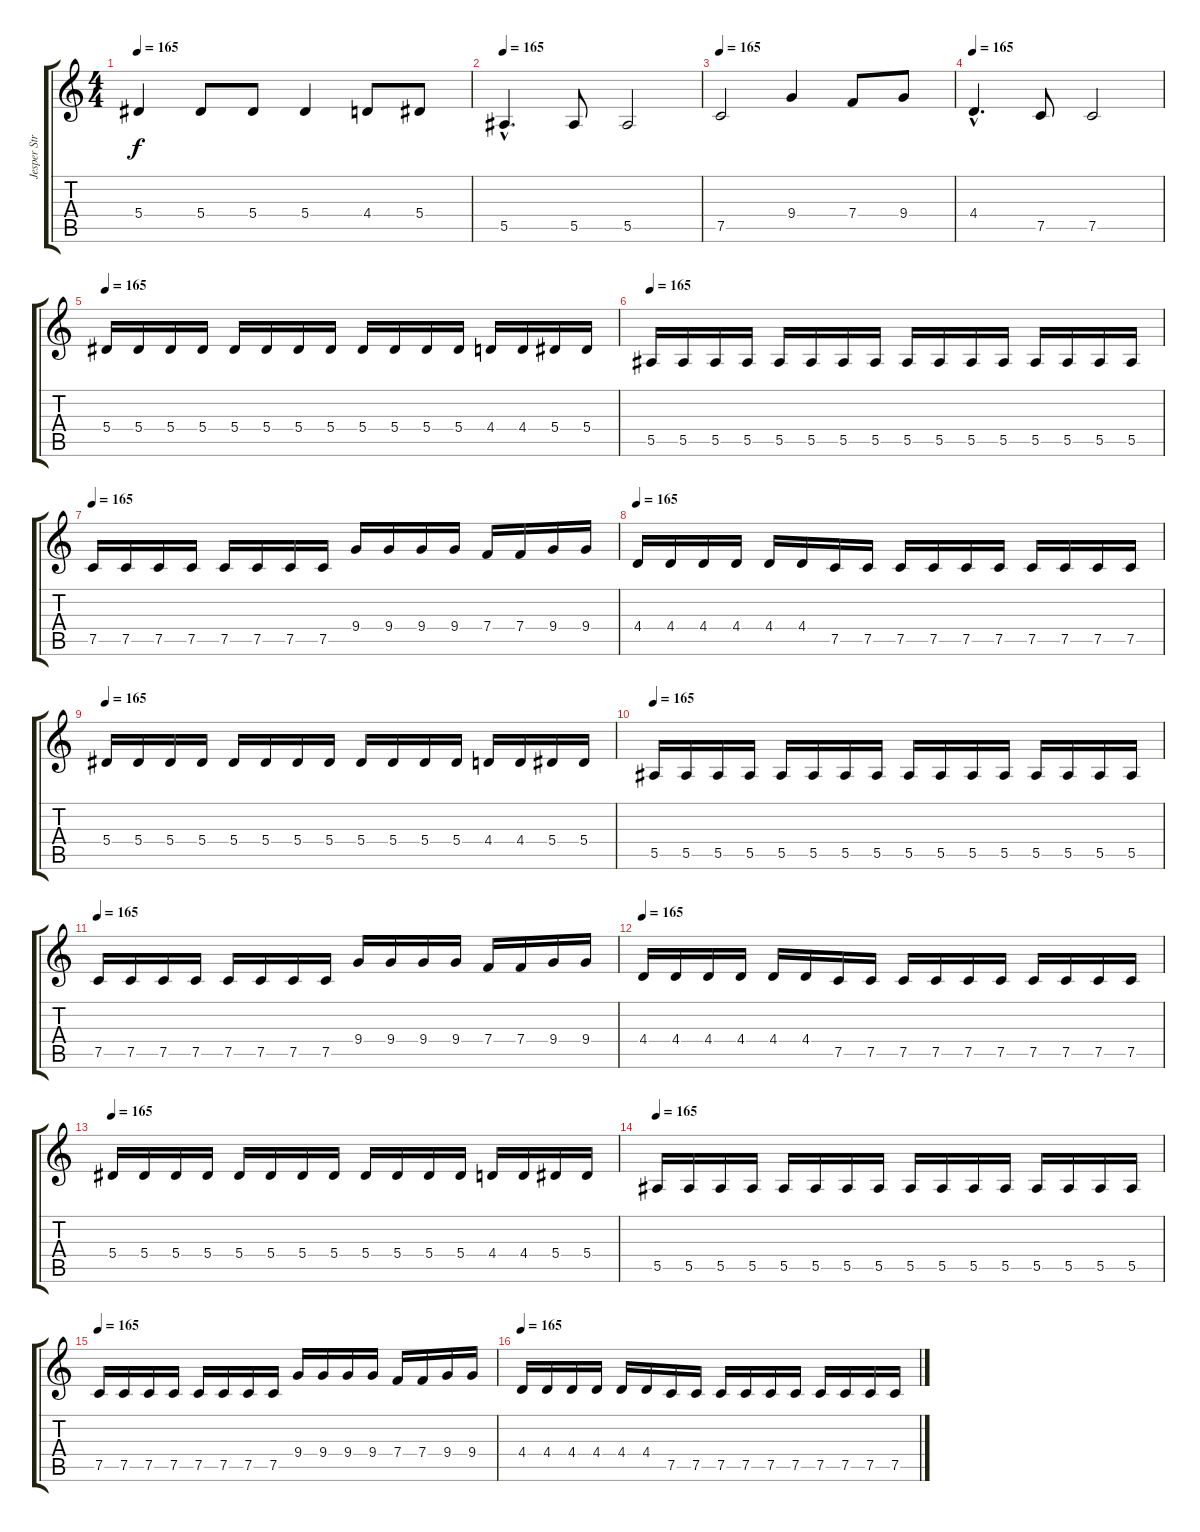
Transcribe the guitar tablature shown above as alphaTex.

\track ("Jesper Stromblad" "Jesper Str") {instrument overdrivenguitar}
\staff {score tabs}
\tuning (C4 G3 Eb3 Bb2 F2 C2) {hide}
\ts (4 4)
\tempo 165
\clef g2
\ks c
5.4.4{dy f} 5.4.8 5.4.8 5.4.4 4.4.8 5.4.8 |
\tempo 165
5.5{hac}.4{d} 5.5.8 5.5.2 |
\tempo 165
7.5.2 9.4.4 7.4.8 9.4.8 |
\tempo 165
4.4{hac}.4{d} 7.5.8 7.5.2 |
\tempo 165
5.4.16 5.4.16 5.4.16 5.4.16 5.4.16 5.4.16 5.4.16 5.4.16 5.4.16 5.4.16 5.4.16 5.4.16 4.4.16 4.4.16 5.4.16 5.4.16 |
\tempo 165
5.5.16 5.5.16 5.5.16 5.5.16 5.5.16 5.5.16 5.5.16 5.5.16 5.5.16 5.5.16 5.5.16 5.5.16 5.5.16 5.5.16 5.5.16 5.5.16 |
\tempo 165
7.5.16 7.5.16 7.5.16 7.5.16 7.5.16 7.5.16 7.5.16 7.5.16 9.4.16 9.4.16 9.4.16 9.4.16 7.4.16 7.4.16 9.4.16 9.4.16 |
\tempo 165
4.4.16 4.4.16 4.4.16 4.4.16 4.4.16 4.4.16 7.5.16 7.5.16 7.5.16 7.5.16 7.5.16 7.5.16 7.5.16 7.5.16 7.5.16 7.5.16 |
\tempo 165
5.4.16 5.4.16 5.4.16 5.4.16 5.4.16 5.4.16 5.4.16 5.4.16 5.4.16 5.4.16 5.4.16 5.4.16 4.4.16 4.4.16 5.4.16 5.4.16 |
\tempo 165
5.5.16 5.5.16 5.5.16 5.5.16 5.5.16 5.5.16 5.5.16 5.5.16 5.5.16 5.5.16 5.5.16 5.5.16 5.5.16 5.5.16 5.5.16 5.5.16 |
\tempo 165
7.5.16 7.5.16 7.5.16 7.5.16 7.5.16 7.5.16 7.5.16 7.5.16 9.4.16 9.4.16 9.4.16 9.4.16 7.4.16 7.4.16 9.4.16 9.4.16 |
\tempo 165
4.4.16 4.4.16 4.4.16 4.4.16 4.4.16 4.4.16 7.5.16 7.5.16 7.5.16 7.5.16 7.5.16 7.5.16 7.5.16 7.5.16 7.5.16 7.5.16 |
\tempo 165
5.4.16 5.4.16 5.4.16 5.4.16 5.4.16 5.4.16 5.4.16 5.4.16 5.4.16 5.4.16 5.4.16 5.4.16 4.4.16 4.4.16 5.4.16 5.4.16 |
\tempo 165
5.5.16 5.5.16 5.5.16 5.5.16 5.5.16 5.5.16 5.5.16 5.5.16 5.5.16 5.5.16 5.5.16 5.5.16 5.5.16 5.5.16 5.5.16 5.5.16 |
\tempo 165
7.5.16 7.5.16 7.5.16 7.5.16 7.5.16 7.5.16 7.5.16 7.5.16 9.4.16 9.4.16 9.4.16 9.4.16 7.4.16 7.4.16 9.4.16 9.4.16 |
\tempo 165
4.4.16 4.4.16 4.4.16 4.4.16 4.4.16 4.4.16 7.5.16 7.5.16 7.5.16 7.5.16 7.5.16 7.5.16 7.5.16 7.5.16 7.5.16 7.5.16
